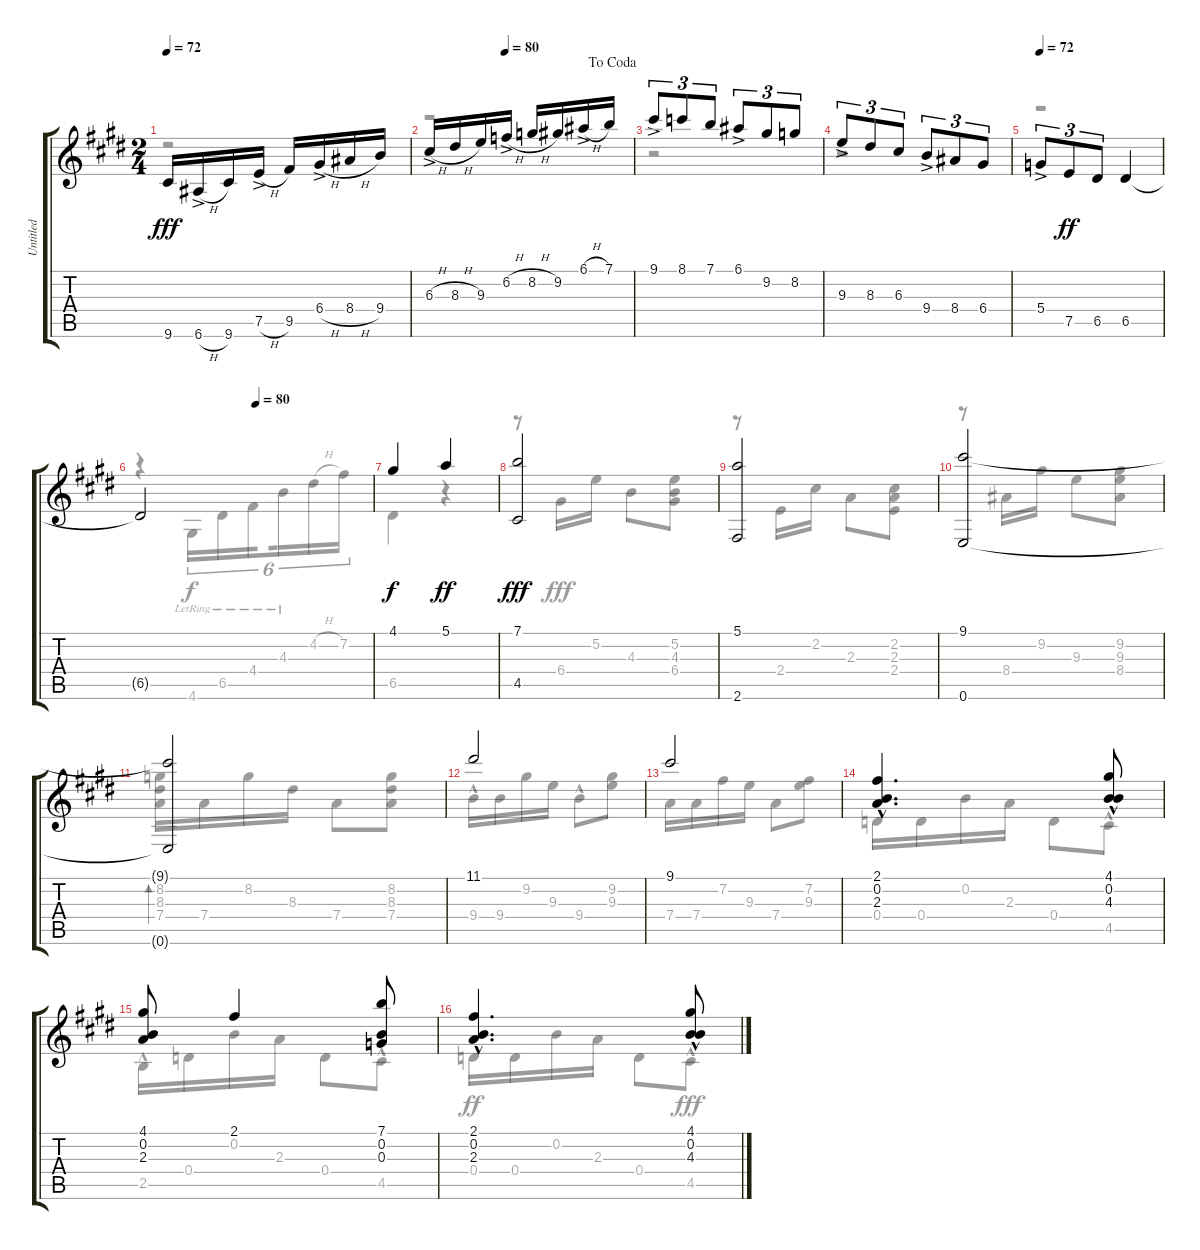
\track ("Untitled" "Untitled") {instrument acousticguitarnylon}
\staff {score tabs}
\tuning (E4 B3 G3 D3 A2 E2) {hide}
\voice
\ts (2 4)
\tempo 72
\clef g2
\ks e
9.6.16{dy fff} 6.6{h ac}.16 9.6.16 7.5{h ac}.16 9.5.16 6.4{h ac}.16 8.4{h}.16 9.4.16 |
\jump dacoda
\tempo (80 0.375)
\ks c#minor
6.3{h ac}.16 8.3{h}.16 9.3.16 6.2{h ac}.16 8.2{h}.16 9.2.16 6.1{h ac}.16 7.1.16 |
9.1{ac}.8{tu (3 2)} 8.1.8{tu (3 2)} 7.1.8{tu (3 2)} 6.1{ac}.8{tu (3 2)} 9.2.8{tu (3 2)} 8.2.8{tu (3 2)} |
9.3{ac}.8{tu (3 2)} 8.3.8{tu (3 2)} 6.3.8{tu (3 2)} 9.4{ac}.8{tu (3 2)} 8.4.8{tu (3 2)} 6.4.8{tu (3 2)} |
\tempo 72
5.4{ac}.8{tu (3 2)} 7.5.8{tu (3 2) dy ff} 6.5.8{tu (3 2)} 6.5.4 |
\tempo (80 0.5)
\ks e
6.5{t}.2 |
\ks c#minor
4.1.4{dy f} 5.1.4{dy ff} |
(7.1 4.5).2{dy fff} |
(5.1 2.6).2 |
(9.1 0.6).2 |
(9.1{t} 0.6{t}).2 |
\ks e
11.1.2 |
\ks c#minor
9.1.2 |
(2.1{hac} 0.2{hac} 2.3{hac}).4{d} (4.1{hac} 0.2{hac} 4.3{hac}).8 |
(4.1 0.2 2.3).8 2.1.4 (7.1 0.2 0.3).8 |
(2.1{hac} 0.2{hac} 2.3{hac}).4{d} (4.1{hac} 0.2{hac} 4.3{hac}).8
\voice
\clef g2
\ottava regular
\simile none
\ks e
r.2{dy fff} |
\ks c#minor
r.2 |
r.2 |
r.2 |
r.2 |
\ks e
r.4 4.6{lr}.16{tu (6 4) dy f} 6.5{lr}.16{tu (6 4)} 4.4{lr}.16{tu (6 4) beam splitsecondary} 4.3{lr}.16{tu (6 4)} 4.2{h}.16{tu (6 4)} 7.2.16{tu (6 4)} |
\ks c#minor
6.5.4 r.4 |
r.8 6.4.16{dy fff} 5.2.16 4.3.8 (5.2 4.3 6.4).8 |
r.8 2.4.16 2.2.16 2.3.8 (2.2 2.3 2.4).8 |
r.8 8.4.16 9.2.16 9.3.8 (9.2 9.3 8.4).8 |
(8.2 8.3 7.4).16{bd 30} 7.4.16 8.2.16 8.3.16 7.4.8 (8.2 8.3 7.4).8 |
\ks e
9.4{hac}.16 9.4.16 9.2.16 9.3.16 9.4{hac}.8 (9.2 9.3).8 |
\ks c#minor
7.4.16 7.4.16 7.2.16 9.3.16 7.4.8 (7.2 9.3).8 |
0.4.16 0.4.16 0.2.16 2.3.16 0.4.8 4.5{hac}.8 |
2.5{hac}.16 0.4.16 0.2.16 2.3.16 0.4.8 4.5{hac}.8 |
0.4.16{dy ff} 0.4.16 0.2.16 2.3.16 0.4.8 4.5{hac}.8{dy fff}
